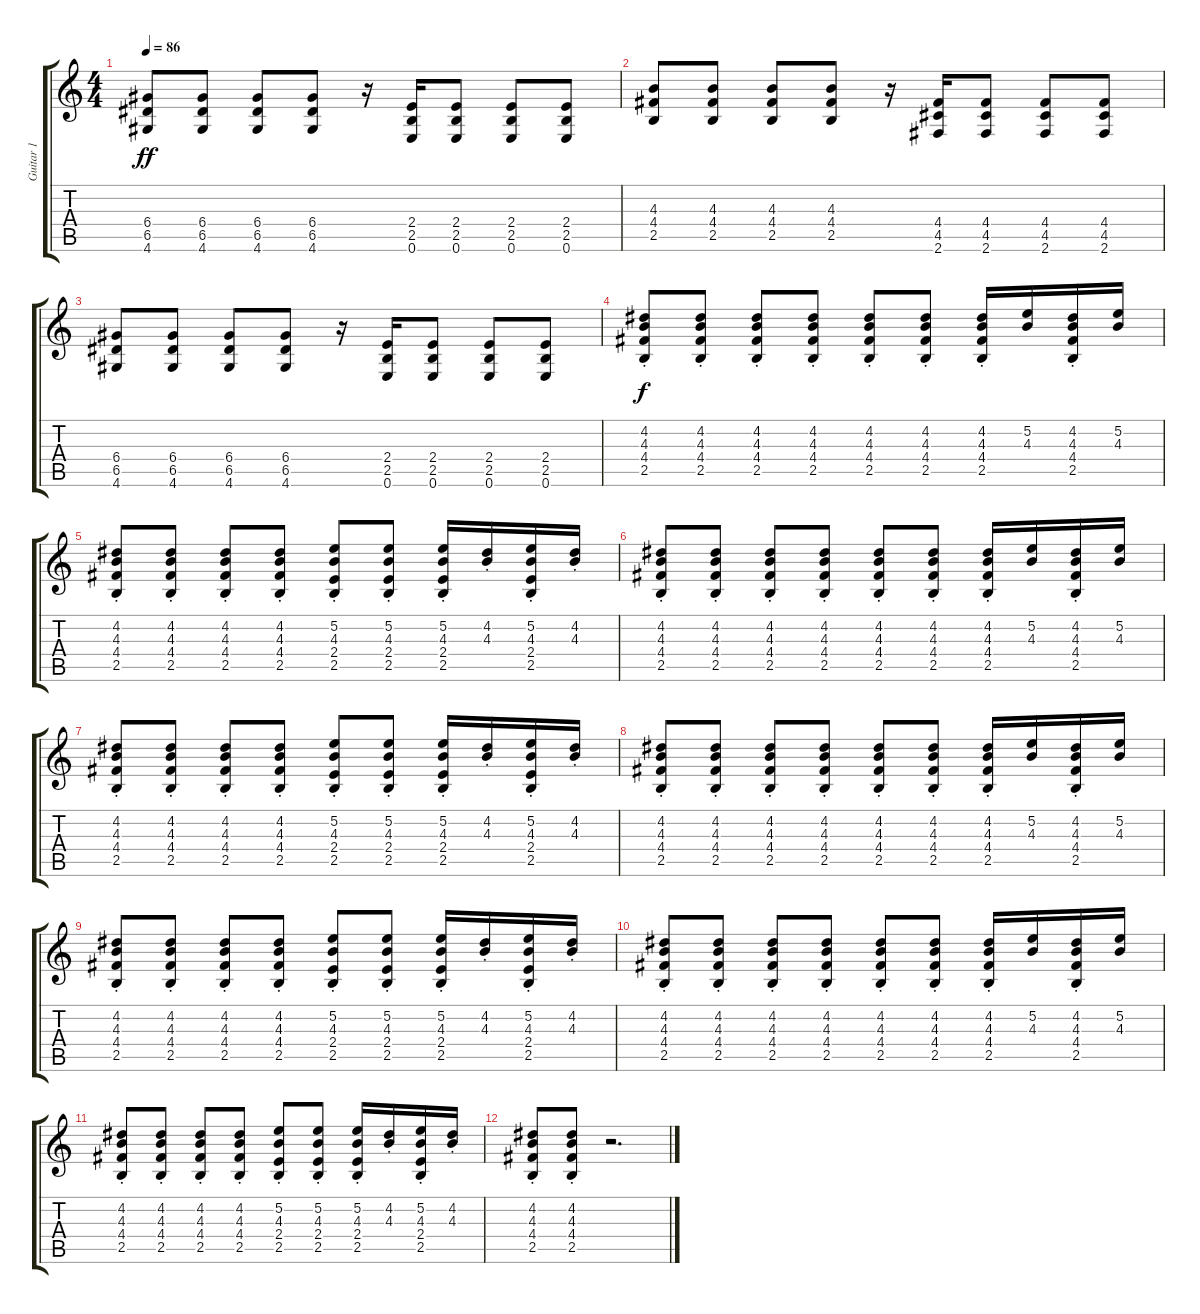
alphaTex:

\track ("Guitar 1" "Guitar 1") {instrument overdrivenguitar}
\staff {score tabs}
\tuning (E4 B3 G3 D3 A2 E2) {hide}
\ts (4 4)
\tempo 86
\clef g2
\ks c
(6.4 6.5 4.6).8{dy ff} (6.4 6.5 4.6).8 (6.4 6.5 4.6).8 (6.4 6.5 4.6).8 r.16 (2.4 2.5 0.6).16 (2.4 2.5 0.6).8 (2.4 2.5 0.6).8 (2.4 2.5 0.6).8 |
(4.3 4.4 2.5).8 (4.3 4.4 2.5).8 (4.3 4.4 2.5).8 (4.3 4.4 2.5).8 r.16 (4.4 4.5 2.6).16 (4.4 4.5 2.6).8 (4.4 4.5 2.6).8 (4.4 4.5 2.6).8 |
(6.4 6.5 4.6).8 (6.4 6.5 4.6).8 (6.4 6.5 4.6).8 (6.4 6.5 4.6).8 r.16 (2.4 2.5 0.6).16 (2.4 2.5 0.6).8 (2.4 2.5 0.6).8 (2.4 2.5 0.6).8 |
(4.2{st} 4.3{st} 4.4{st} 2.5{st}).8{dy f} (4.2{st} 4.3{st} 4.4{st} 2.5{st}).8 (4.2{st} 4.3{st} 4.4{st} 2.5{st}).8 (4.2{st} 4.3{st} 4.4{st} 2.5{st}).8 (4.2{st} 4.3{st} 4.4{st} 2.5{st}).8 (4.2{st} 4.3{st} 4.4{st} 2.5{st}).8 (4.2 4.3 4.4{st} 2.5{st}).16 (5.2 4.3).16 (4.2 4.3 4.4{st} 2.5{st}).16 (5.2 4.3).16 |
(4.2{st} 4.3{st} 4.4{st} 2.5{st}).8 (4.2{st} 4.3{st} 4.4{st} 2.5{st}).8 (4.2{st} 4.3{st} 4.4{st} 2.5{st}).8 (4.2{st} 4.3{st} 4.4{st} 2.5{st}).8 (5.2{st} 4.3{st} 2.4{st} 2.5{st}).8 (5.2{st} 4.3{st} 2.4{st} 2.5{st}).8 (5.2 4.3{st} 2.4{st} 2.5{st}).16 (4.2 4.3{st}).16 (5.2 4.3{st} 2.4 2.5).16 (4.2 4.3{st}).16 |
(4.2{st} 4.3{st} 4.4{st} 2.5{st}).8 (4.2{st} 4.3{st} 4.4{st} 2.5{st}).8 (4.2{st} 4.3{st} 4.4{st} 2.5{st}).8 (4.2{st} 4.3{st} 4.4{st} 2.5{st}).8 (4.2{st} 4.3{st} 4.4{st} 2.5{st}).8 (4.2{st} 4.3{st} 4.4{st} 2.5{st}).8 (4.2 4.3 4.4{st} 2.5{st}).16 (5.2 4.3).16 (4.2 4.3 4.4{st} 2.5{st}).16 (5.2 4.3).16 |
(4.2{st} 4.3{st} 4.4{st} 2.5{st}).8 (4.2{st} 4.3{st} 4.4{st} 2.5{st}).8 (4.2{st} 4.3{st} 4.4{st} 2.5{st}).8 (4.2{st} 4.3{st} 4.4{st} 2.5{st}).8 (5.2{st} 4.3{st} 2.4{st} 2.5{st}).8 (5.2{st} 4.3{st} 2.4{st} 2.5{st}).8 (5.2 4.3{st} 2.4{st} 2.5{st}).16 (4.2 4.3{st}).16 (5.2 4.3{st} 2.4 2.5).16 (4.2 4.3{st}).16 |
(4.2{st} 4.3{st} 4.4{st} 2.5{st}).8 (4.2{st} 4.3{st} 4.4{st} 2.5{st}).8 (4.2{st} 4.3{st} 4.4{st} 2.5{st}).8 (4.2{st} 4.3{st} 4.4{st} 2.5{st}).8 (4.2{st} 4.3{st} 4.4{st} 2.5{st}).8 (4.2{st} 4.3{st} 4.4{st} 2.5{st}).8 (4.2 4.3 4.4{st} 2.5{st}).16 (5.2 4.3).16 (4.2 4.3 4.4{st} 2.5{st}).16 (5.2 4.3).16 |
(4.2{st} 4.3{st} 4.4{st} 2.5{st}).8 (4.2{st} 4.3{st} 4.4{st} 2.5{st}).8 (4.2{st} 4.3{st} 4.4{st} 2.5{st}).8 (4.2{st} 4.3{st} 4.4{st} 2.5{st}).8 (5.2{st} 4.3{st} 2.4{st} 2.5{st}).8 (5.2{st} 4.3{st} 2.4{st} 2.5{st}).8 (5.2 4.3{st} 2.4{st} 2.5{st}).16 (4.2 4.3{st}).16 (5.2 4.3{st} 2.4 2.5).16 (4.2 4.3{st}).16 |
(4.2{st} 4.3{st} 4.4{st} 2.5{st}).8 (4.2{st} 4.3{st} 4.4{st} 2.5{st}).8 (4.2{st} 4.3{st} 4.4{st} 2.5{st}).8 (4.2{st} 4.3{st} 4.4{st} 2.5{st}).8 (4.2{st} 4.3{st} 4.4{st} 2.5{st}).8 (4.2{st} 4.3{st} 4.4{st} 2.5{st}).8 (4.2 4.3 4.4{st} 2.5{st}).16 (5.2 4.3).16 (4.2 4.3 4.4{st} 2.5{st}).16 (5.2 4.3).16 |
(4.2{st} 4.3{st} 4.4{st} 2.5{st}).8 (4.2{st} 4.3{st} 4.4{st} 2.5{st}).8 (4.2{st} 4.3{st} 4.4{st} 2.5{st}).8 (4.2{st} 4.3{st} 4.4{st} 2.5{st}).8 (5.2{st} 4.3{st} 2.4{st} 2.5{st}).8 (5.2{st} 4.3{st} 2.4{st} 2.5{st}).8 (5.2 4.3{st} 2.4{st} 2.5{st}).16 (4.2 4.3{st}).16 (5.2 4.3{st} 2.4 2.5).16 (4.2 4.3{st}).16 |
(4.2{st} 4.3{st} 4.4{st} 2.5{st}).8 (4.2{st} 4.3{st} 4.4{st} 2.5{st}).8 r.2{d}
